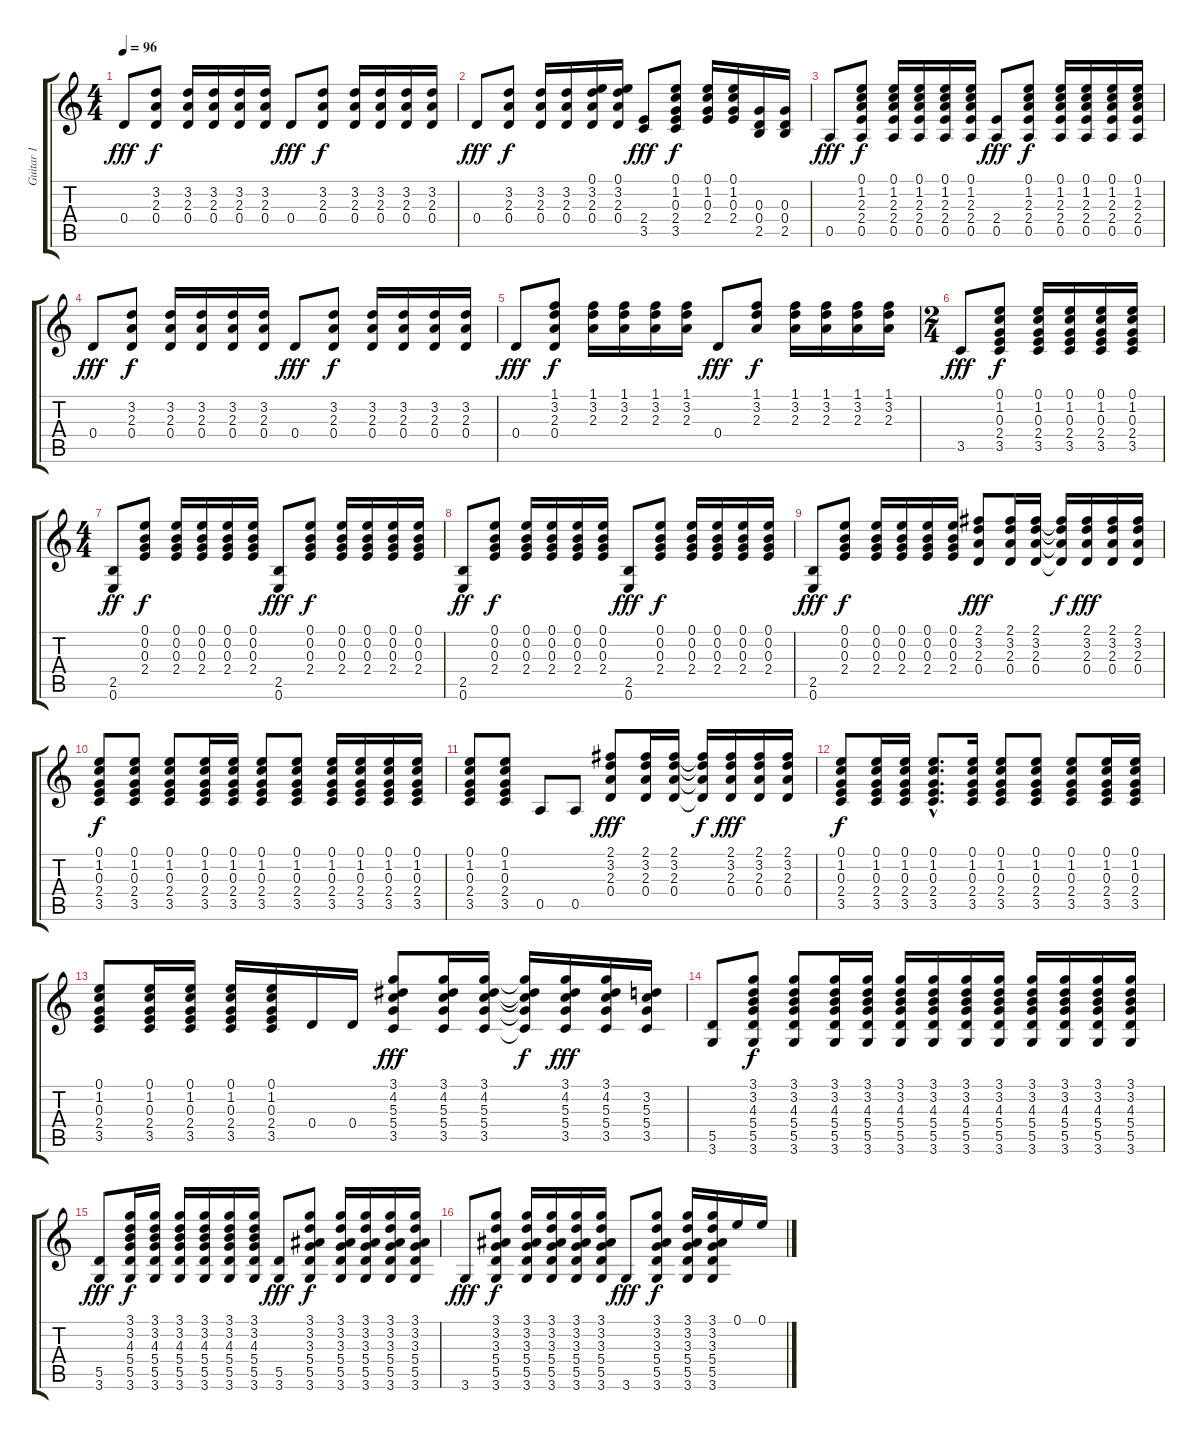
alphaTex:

\track ("Guitar 1" "Guitar 1") {instrument acousticguitarsteel}
\staff {score tabs}
\tuning (E4 B3 G3 D3 A2 E2) {hide}
\ts (4 4)
\tempo 96
\clef g2
\ks c
0.4.8{dy fff} (3.2 2.3 0.4).8{dy f} (3.2 2.3 0.4).16 (3.2 2.3 0.4).16 (3.2 2.3 0.4).16 (3.2 2.3 0.4).16 0.4.8{dy fff} (3.2 2.3 0.4).8{dy f} (3.2 2.3 0.4).16 (3.2 2.3 0.4).16 (3.2 2.3 0.4).16 (3.2 2.3 0.4).16 |
0.4.8{dy fff} (3.2 2.3 0.4).8{dy f} (3.2 2.3 0.4).16 (3.2 2.3 0.4).16 (0.1 3.2 2.3 0.4).16 (0.1 3.2 2.3 0.4).16 (2.4 3.5).8{dy fff} (0.1 1.2 0.3 2.4 3.5).8{dy f} (0.1 1.2 0.3 2.4).16 (0.1 1.2 0.3 2.4).16 (0.3 0.4 2.5).16 (0.3 0.4 2.5).16 |
0.5.8{dy fff} (0.1 1.2 2.3 2.4 0.5).8{dy f} (0.1 1.2 2.3 2.4 0.5).16 (0.1 1.2 2.3 2.4 0.5).16 (0.1 1.2 2.3 2.4 0.5).16 (0.1 1.2 2.3 2.4 0.5).16 (2.4 0.5).8{dy fff} (0.1 1.2 2.3 2.4 0.5).8{dy f} (0.1 1.2 2.3 2.4 0.5).16 (0.1 1.2 2.3 2.4 0.5).16 (0.1 1.2 2.3 2.4 0.5).16 (0.1 1.2 2.3 2.4 0.5).16 |
0.4.8{dy fff} (3.2 2.3 0.4).8{dy f} (3.2 2.3 0.4).16 (3.2 2.3 0.4).16 (3.2 2.3 0.4).16 (3.2 2.3 0.4).16 0.4.8{dy fff} (3.2 2.3 0.4).8{dy f} (3.2 2.3 0.4).16 (3.2 2.3 0.4).16 (3.2 2.3 0.4).16 (3.2 2.3 0.4).16 |
0.4.8{dy fff} (1.1 3.2 2.3 0.4).8{dy f} (1.1 3.2 2.3).16 (1.1 3.2 2.3).16 (1.1 3.2 2.3).16 (1.1 3.2 2.3).16 0.4.8{dy fff} (1.1 3.2 2.3).8{dy f} (1.1 3.2 2.3).16 (1.1 3.2 2.3).16 (1.1 3.2 2.3).16 (1.1 3.2 2.3).16 |
\ts (2 4)
3.5.8{dy fff} (0.1 1.2 0.3 2.4 3.5).8{dy f} (0.1 1.2 0.3 2.4 3.5).16 (0.1 1.2 0.3 2.4 3.5).16 (0.1 1.2 0.3 2.4 3.5).16 (0.1 1.2 0.3 2.4 3.5).16 |
\ts (4 4)
(2.5 0.6).8{dy ff} (0.1 0.2 0.3 2.4).8{dy f} (0.1 0.2 0.3 2.4).16 (0.1 0.2 0.3 2.4).16 (0.1 0.2 0.3 2.4).16 (0.1 0.2 0.3 2.4).16 (2.5 0.6).8{dy fff} (0.1 0.2 0.3 2.4).8{dy f} (0.1 0.2 0.3 2.4).16 (0.1 0.2 0.3 2.4).16 (0.1 0.2 0.3 2.4).16 (0.1 0.2 0.3 2.4).16 |
(2.5 0.6).8{dy ff} (0.1 0.2 0.3 2.4).8{dy f} (0.1 0.2 0.3 2.4).16 (0.1 0.2 0.3 2.4).16 (0.1 0.2 0.3 2.4).16 (0.1 0.2 0.3 2.4).16 (2.5 0.6).8{dy fff} (0.1 0.2 0.3 2.4).8{dy f} (0.1 0.2 0.3 2.4).16 (0.1 0.2 0.3 2.4).16 (0.1 0.2 0.3 2.4).16 (0.1 0.2 0.3 2.4).16 |
(2.5 0.6).8{dy fff} (0.1 0.2 0.3 2.4).8{dy f} (0.1 0.2 0.3 2.4).16 (0.1 0.2 0.3 2.4).16 (0.1 0.2 0.3 2.4).16 (0.1 0.2 0.3 2.4).16 (2.1 3.2 2.3 0.4).8{dy fff} (2.1 3.2 2.3 0.4).16 (2.1 3.2 2.3 0.4).16 (2.1{t} 3.2{t} 2.3{t} 0.4{t}).16{dy f} (2.1 3.2 2.3 0.4).16{dy fff} (2.1 3.2 2.3 0.4).16 (2.1 3.2 2.3 0.4).16 |
(0.1 1.2 0.3 2.4 3.5).8{dy f} (0.1 1.2 0.3 2.4 3.5).8 (0.1 1.2 0.3 2.4 3.5).8 (0.1 1.2 0.3 2.4 3.5).16 (0.1 1.2 0.3 2.4 3.5).16 (0.1 1.2 0.3 2.4 3.5).8 (0.1 1.2 0.3 2.4 3.5).8 (0.1 1.2 0.3 2.4 3.5).16 (0.1 1.2 0.3 2.4 3.5).16 (0.1 1.2 0.3 2.4 3.5).16 (0.1 1.2 0.3 2.4 3.5).16 |
(0.1 1.2 0.3 2.4 3.5).8 (0.1 1.2 0.3 2.4 3.5).8 0.5.8 0.5.8 (2.1 3.2 2.3 0.4).8{dy fff} (2.1 3.2 2.3 0.4).16 (2.1 3.2 2.3 0.4).16 (2.1{t} 3.2{t} 2.3{t} 0.4{t}).16{dy f} (2.1 3.2 2.3 0.4).16{dy fff} (2.1 3.2 2.3 0.4).16 (2.1 3.2 2.3 0.4).16 |
(0.1 1.2 0.3 2.4 3.5).8{dy f} (0.1 1.2 0.3 2.4 3.5).16 (0.1 1.2 0.3 2.4 3.5).16 (0.1{hac} 1.2{hac} 0.3{hac} 2.4{hac} 3.5{hac}).8{d} (0.1 1.2 0.3 2.4 3.5).16 (0.1 1.2 0.3 2.4 3.5).8 (0.1 1.2 0.3 2.4 3.5).8 (0.1 1.2 0.3 2.4 3.5).8 (0.1 1.2 0.3 2.4 3.5).16 (0.1 1.2 0.3 2.4 3.5).16 |
(0.1 1.2 0.3 2.4 3.5).8 (0.1 1.2 0.3 2.4 3.5).16 (0.1 1.2 0.3 2.4 3.5).16 (0.1 1.2 0.3 2.4 3.5).16 (0.1 1.2 0.3 2.4 3.5).16 0.4.16 0.4.16 (3.1 4.2 5.3 5.4 3.5).8{dy fff} (3.1 4.2 5.3 5.4 3.5).16 (3.1 4.2 5.3 5.4 3.5).16 (3.1{t} 4.2{t} 5.3{t} 5.4{t} 3.5{t}).16{dy f} (3.1 4.2 5.3 5.4 3.5).16{dy fff} (3.1 4.2 5.3 5.4 3.5).16 (3.2 5.3 5.4 3.5).16 |
(5.5 3.6).8 (3.1 3.2 4.3 5.4 5.5 3.6).8{dy f} (3.1 3.2 4.3 5.4 5.5 3.6).8 (3.1 3.2 4.3 5.4 5.5 3.6).16 (3.1 3.2 4.3 5.4 5.5 3.6).16 (3.1 3.2 4.3 5.4 5.5 3.6).16 (3.1 3.2 4.3 5.4 5.5 3.6).16 (3.1 3.2 4.3 5.4 5.5 3.6).16 (3.1 3.2 4.3 5.4 5.5 3.6).16 (3.1 3.2 4.3 5.4 5.5 3.6).16 (3.1 3.2 4.3 5.4 5.5 3.6).16 (3.1 3.2 4.3 5.4 5.5 3.6).16 (3.1 3.2 4.3 5.4 5.5 3.6).16 |
(5.5 3.6).8{dy fff} (3.1 3.2 4.3 5.4 5.5 3.6).16{dy f} (3.1 3.2 4.3 5.4 5.5 3.6).16 (3.1 3.2 4.3 5.4 5.5 3.6).16 (3.1 3.2 4.3 5.4 5.5 3.6).16 (3.1 3.2 4.3 5.4 5.5 3.6).16 (3.1 3.2 4.3 5.4 5.5 3.6).16 (5.5 3.6).8{dy fff} (3.1 3.2 3.3 5.4 5.5 3.6).8{dy f} (3.1 3.2 3.3 5.4 5.5 3.6).16 (3.1 3.2 3.3 5.4 5.5 3.6).16 (3.1 3.2 3.3 5.4 5.5 3.6).16 (3.1 3.2 3.3 5.4 5.5 3.6).16 |
3.6.8{dy fff} (3.1 3.2 3.3 5.4 5.5 3.6).8{dy f} (3.1 3.2 3.3 5.4 5.5 3.6).16 (3.1 3.2 3.3 5.4 5.5 3.6).16 (3.1 3.2 3.3 5.4 5.5 3.6).16 (3.1 3.2 3.3 5.4 5.5 3.6).16 3.6.8{dy fff} (3.1 3.2 3.3 5.4 5.5 3.6).8{dy f} (3.1 3.2 3.3 5.4 5.5 3.6).16 (3.1 3.2 3.3 5.4 5.5 3.6).16 0.1.16 0.1.16
